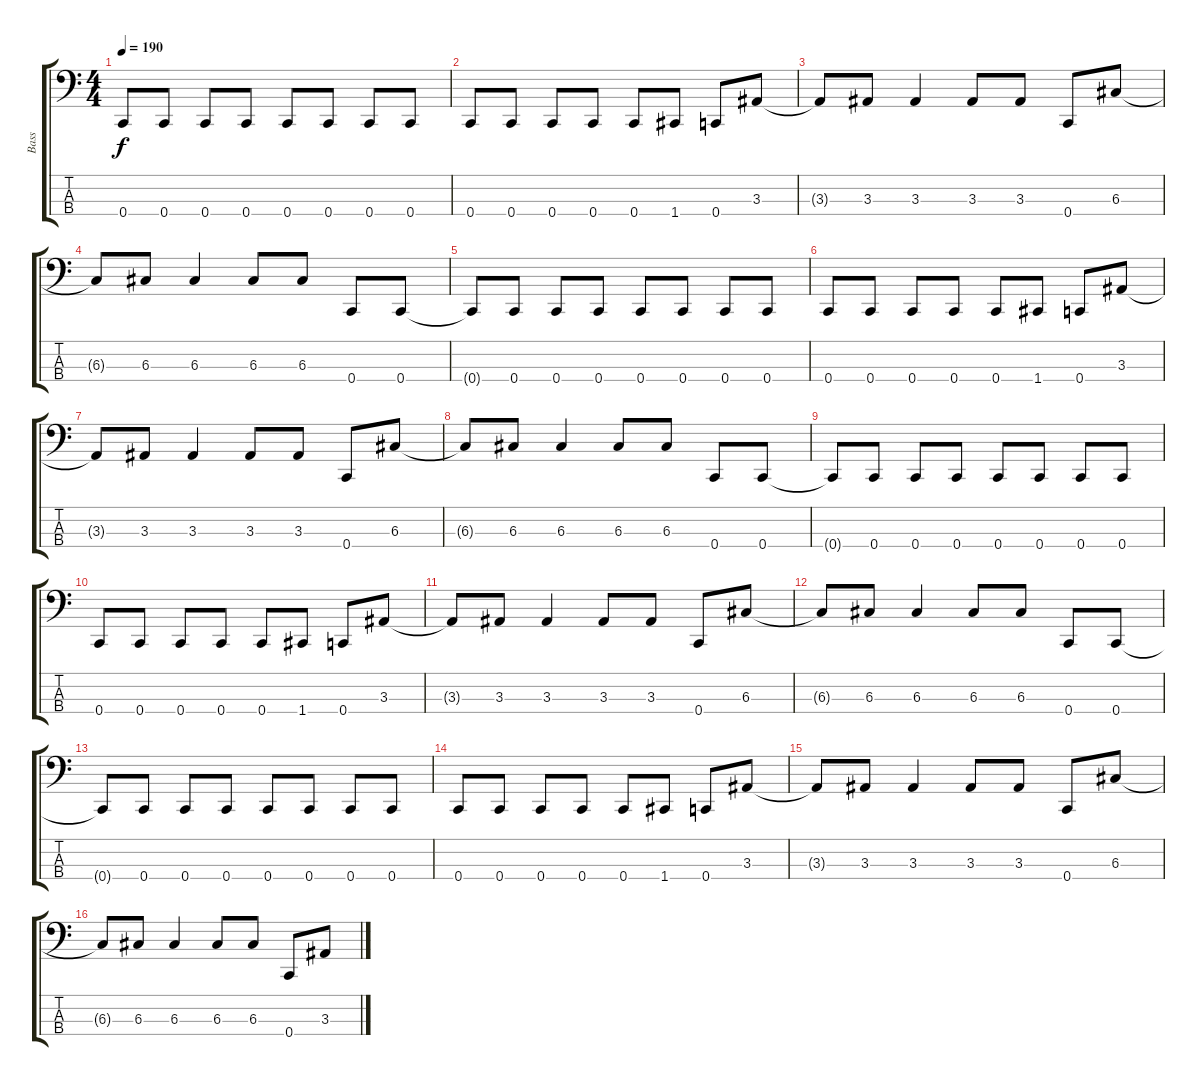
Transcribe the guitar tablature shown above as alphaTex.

\track ("Bass" "Bass") {instrument electricbasspick}
\staff {score tabs}
\tuning (F2 C2 G1 C1) {hide}
\ts (4 4)
\tempo 190
\clef f4
\ks c
0.4{t}.8{dy f} 0.4.8 0.4.8 0.4.8 0.4.8 0.4.8 0.4.8 0.4.8 |
0.4.8 0.4.8 0.4.8 0.4.8 0.4.8 1.4.8 0.4.8 3.3.8 |
3.3{t}.8 3.3.8 3.3.4 3.3.8 3.3.8 0.4.8 6.3.8 |
6.3{t}.8 6.3.8 6.3.4 6.3.8 6.3.8 0.4.8 0.4.8 |
0.4{t}.8 0.4.8 0.4.8 0.4.8 0.4.8 0.4.8 0.4.8 0.4.8 |
0.4.8 0.4.8 0.4.8 0.4.8 0.4.8 1.4.8 0.4.8 3.3.8 |
3.3{t}.8 3.3.8 3.3.4 3.3.8 3.3.8 0.4.8 6.3.8 |
6.3{t}.8 6.3.8 6.3.4 6.3.8 6.3.8 0.4.8 0.4.8 |
0.4{t}.8 0.4.8 0.4.8 0.4.8 0.4.8 0.4.8 0.4.8 0.4.8 |
0.4.8 0.4.8 0.4.8 0.4.8 0.4.8 1.4.8 0.4.8 3.3.8 |
3.3{t}.8 3.3.8 3.3.4 3.3.8 3.3.8 0.4.8 6.3.8 |
6.3{t}.8 6.3.8 6.3.4 6.3.8 6.3.8 0.4.8 0.4.8 |
0.4{t}.8 0.4.8 0.4.8 0.4.8 0.4.8 0.4.8 0.4.8 0.4.8 |
0.4.8 0.4.8 0.4.8 0.4.8 0.4.8 1.4.8 0.4.8 3.3.8 |
3.3{t}.8 3.3.8 3.3.4 3.3.8 3.3.8 0.4.8 6.3.8 |
6.3{t}.8 6.3.8 6.3.4 6.3.8 6.3.8 0.4.8 3.3.8
